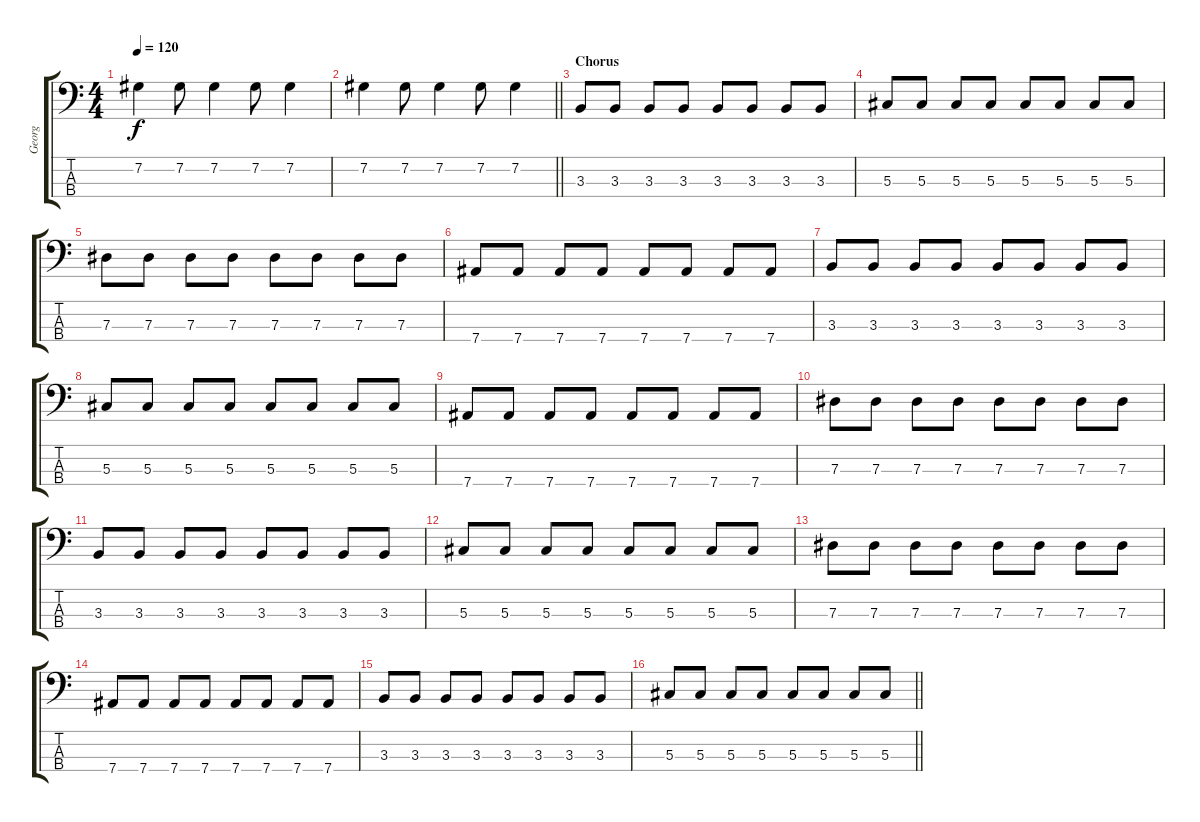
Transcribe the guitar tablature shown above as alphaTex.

\track ("Georg" "Georg") {instrument electricbasspick}
\staff {score tabs}
\tuning (Gb2 Db2 Ab1 Eb1) {hide}
\ts (4 4)
\tempo 120
\clef f4
\ks c
7.2.4{dy f} 7.2.8 7.2.4 7.2.8 7.2.4 |
\barLineRight lightlight
7.2.4 7.2.8 7.2.4 7.2.8 7.2.4 |
\section ("" "Chorus")
3.3.8 3.3.8 3.3.8 3.3.8 3.3.8 3.3.8 3.3.8 3.3.8 |
5.3.8 5.3.8 5.3.8 5.3.8 5.3.8 5.3.8 5.3.8 5.3.8 |
7.3.8 7.3.8 7.3.8 7.3.8 7.3.8 7.3.8 7.3.8 7.3.8 |
7.4.8 7.4.8 7.4.8 7.4.8 7.4.8 7.4.8 7.4.8 7.4.8 |
3.3.8 3.3.8 3.3.8 3.3.8 3.3.8 3.3.8 3.3.8 3.3.8 |
5.3.8 5.3.8 5.3.8 5.3.8 5.3.8 5.3.8 5.3.8 5.3.8 |
7.4.8 7.4.8 7.4.8 7.4.8 7.4.8 7.4.8 7.4.8 7.4.8 |
7.3.8 7.3.8 7.3.8 7.3.8 7.3.8 7.3.8 7.3.8 7.3.8 |
3.3.8 3.3.8 3.3.8 3.3.8 3.3.8 3.3.8 3.3.8 3.3.8 |
5.3.8 5.3.8 5.3.8 5.3.8 5.3.8 5.3.8 5.3.8 5.3.8 |
7.3.8 7.3.8 7.3.8 7.3.8 7.3.8 7.3.8 7.3.8 7.3.8 |
7.4.8 7.4.8 7.4.8 7.4.8 7.4.8 7.4.8 7.4.8 7.4.8 |
3.3.8 3.3.8 3.3.8 3.3.8 3.3.8 3.3.8 3.3.8 3.3.8 |
\barLineRight lightlight
5.3.8 5.3.8 5.3.8 5.3.8 5.3.8 5.3.8 5.3.8 5.3.8
